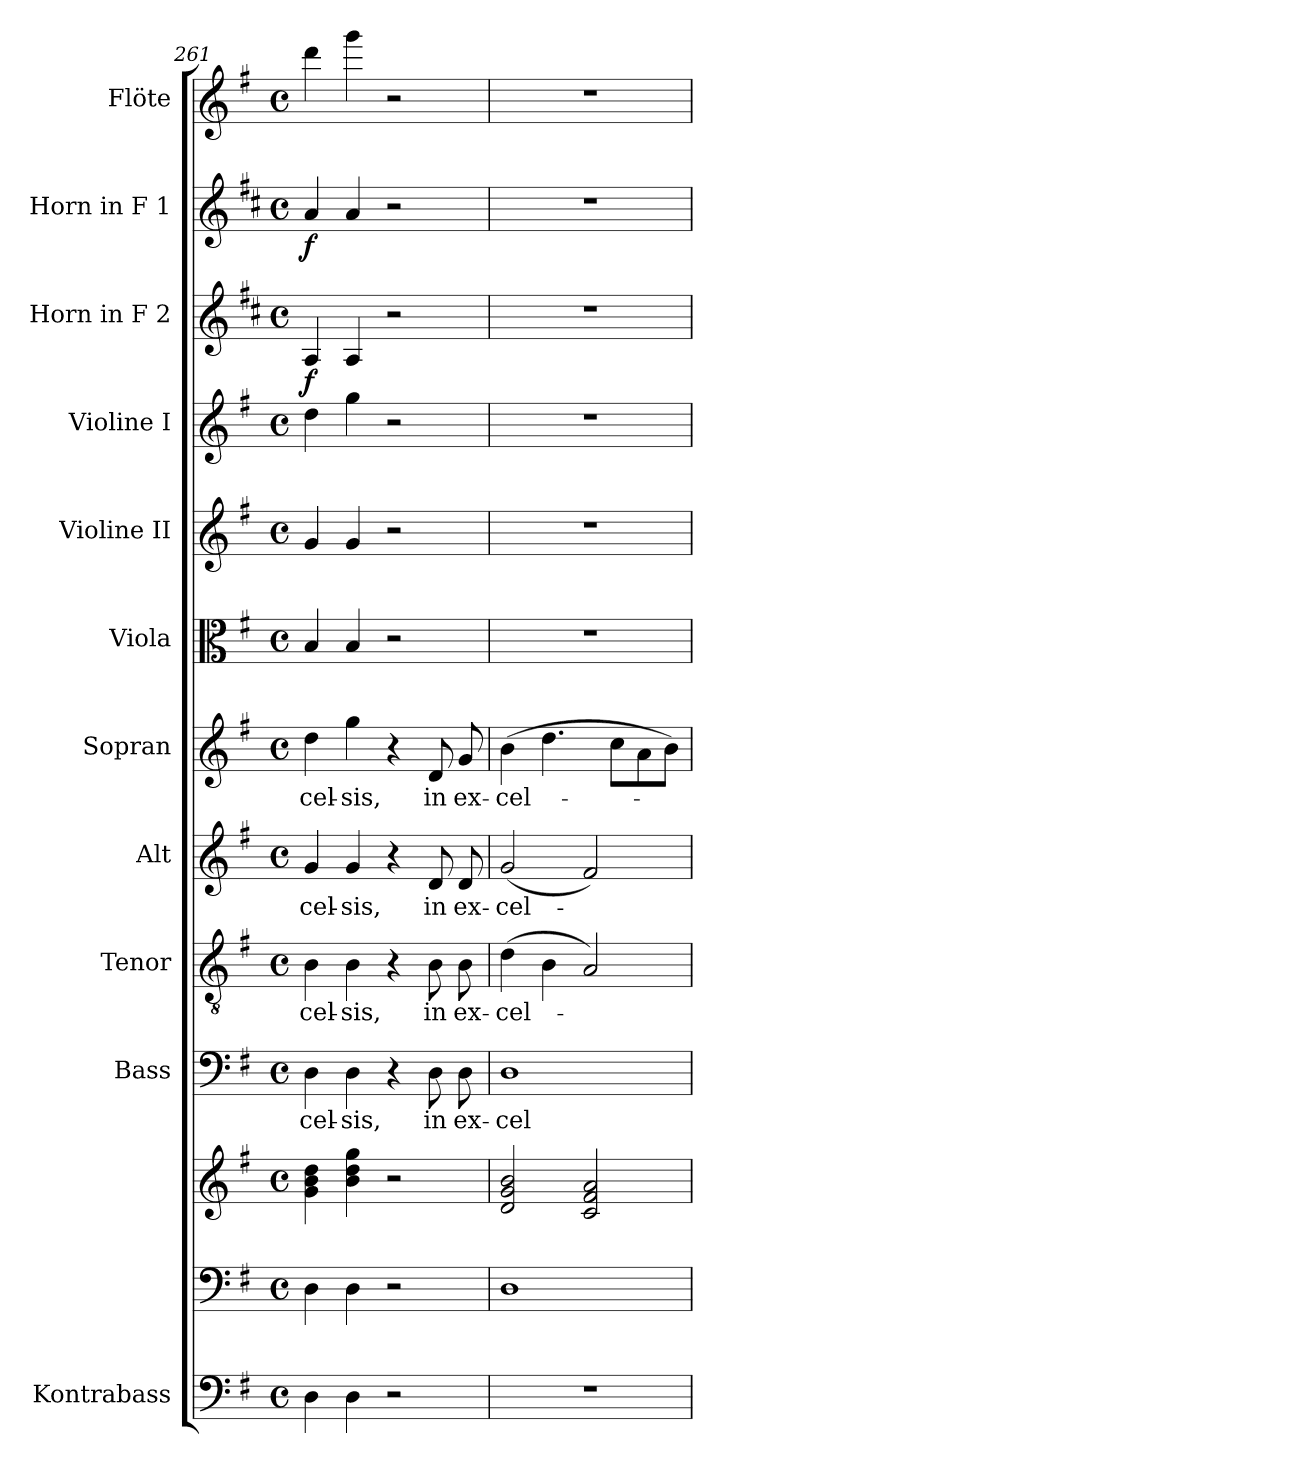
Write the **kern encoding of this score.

**kern	**kern	**kern	**kern	**text	**kern	**text	**kern	**text	**kern	**text	**kern	**kern	**kern	**kern	**dynam	**kern	**dynam	**kern
*part12	*part11	*part11	*part10	*part10	*part9	*part9	*part8	*part8	*part7	*part7	*part6	*part5	*part4	*part3	*part3	*part2	*part2	*part1
*staff13	*staff12	*staff11	*staff10	*staff10	*staff9	*staff9	*staff8	*staff8	*staff7	*staff7	*staff6	*staff5	*staff4	*staff3	*staff3	*staff2	*staff2	*staff1
*I"Kontrabass	*	*	*I"Bass	*	*I"Tenor	*	*I"Alt	*	*I"Sopran	*	*I"Viola	*I"Violine II	*I"Violine I	*I"Horn in F 2	*	*I"Horn in F 1	*	*I"Flöte
*I'Kb.	*	*	*I'B.	*	*I'T.	*	*I'A.	*	*I'S.	*	*I'Vla.	*I'Vl. II	*I'Vl. I	*	*	*	*	*I'Fl.
!!LO:PB:g=z
*clefF4	*clefF4	*clefG2	*clefF4	*	*clefGv2	*	*clefG2	*	*clefG2	*	*clefC3	*clefG2	*clefG2	*clefG2	*	*clefG2	*	*clefG2
*ITrd7c12	*	*	*	*	*	*	*	*	*	*	*	*	*	*ITrd4c7	*	*ITrd4c7	*	*
*k[f#]	*k[f#]	*k[f#]	*k[f#]	*	*k[f#]	*	*k[f#]	*	*k[f#]	*	*k[f#]	*k[f#]	*k[f#]	*k[f#]	*	*k[f#]	*	*k[f#]
*G:	*G:	*G:	*G:	*	*G:	*	*G:	*	*G:	*	*G:	*G:	*G:	*G:	*	*G:	*	*G:
*M4/4	*M4/4	*M4/4	*M4/4	*	*M4/4	*	*M4/4	*	*M4/4	*	*M4/4	*M4/4	*M4/4	*M4/4	*	*M4/4	*	*M4/4
*met(c)	*met(c)	*met(c)	*met(c)	*	*met(c)	*	*met(c)	*	*met(c)	*	*met(c)	*met(c)	*met(c)	*met(c)	*	*met(c)	*	*met(c)
=261	=261	=261	=261	=261	=261	=261	=261	=261	=261	=261	=261	=261	=261	=261	=261	=261	=261	=261
!	!	!	!	!LO:LY:b	!	!LO:LY:b	!	!LO:LY:b	!	!LO:LY:b	!	!	!	!	!LO:DY:b	!	!LO:DY:b	!
4DD\	4D\	4g\ 4b\ 4dd\	4D\	-cel-	4B\	-cel-	4g/	-cel-	4dd\	-cel-	4B/	4g/	4dd\	4D/	f	4d/	f	4ddd\
!	!	!	!	!LO:LY:b	!	!LO:LY:b	!	!LO:LY:b	!	!LO:LY:b	!	!	!	!	!	!	!	!
4DD\	4D\	4b\ 4dd\ 4gg\	4D\	-sis,	4B\	-sis,	4g/	-sis,	4gg\	-sis,	4B/	4g/	4gg\	4D/	.	4d/	.	4ggg\
2r	2r	2r	4r	.	4r	.	4r	.	4r	.	2r	2r	2r	2r	.	2r	.	2r
!	!	!	!	!LO:LY:b	!	!LO:LY:b	!	!LO:LY:b	!	!LO:LY:b	!	!	!	!	!	!	!	!
.	.	.	8D\	in	8B\	in	8d/	in	8d/	in	.	.	.	.	.	.	.	.
!	!	!	!	!LO:LY:b	!	!LO:LY:b	!	!LO:LY:b	!	!LO:LY:b	!	!	!	!	!	!	!	!
.	.	.	8D\	ex-	8B\	ex-	8d/	ex-	8g/	ex-	.	.	.	.	.	.	.	.
=262	=262	=262	=262	=262	=262	=262	=262	=262	=262	=262	=262	=262	=262	=262	=262	=262	=262	=262
!	!	!	!	!LO:LY:b	!	!LO:LY:b	!	!LO:LY:b	!	!LO:LY:b	!	!	!	!	!	!	!	!
1r	1D	2d/ 2g/ 2b/	1D	-cel-	(>4d\	-cel-	(<2g/	-cel-	(>4b\	-cel-	1r	1r	1r	1r	.	1r	.	1r
.	.	.	.	.	4B\	.	.	.	4.dd\	.	.	.	.	.	.	.	.	.
.	.	2c/ 2f#/ 2a/	.	.	2A/)	.	2f#/)	.	.	.	.	.	.	.	.	.	.	.
.	.	.	.	.	.	.	.	.	8cc\L	.	.	.	.	.	.	.	.	.
.	.	.	.	.	.	.	.	.	8a\	.	.	.	.	.	.	.	.	.
.	.	.	.	.	.	.	.	.	8b\J)	.	.	.	.	.	.	.	.	.
=	=	=	=	=	=	=	=	=	=	=	=	=	=	=	=	=	=	=
*-	*-	*-	*-	*-	*-	*-	*-	*-	*-	*-	*-	*-	*-	*-	*-	*-	*-	*-
